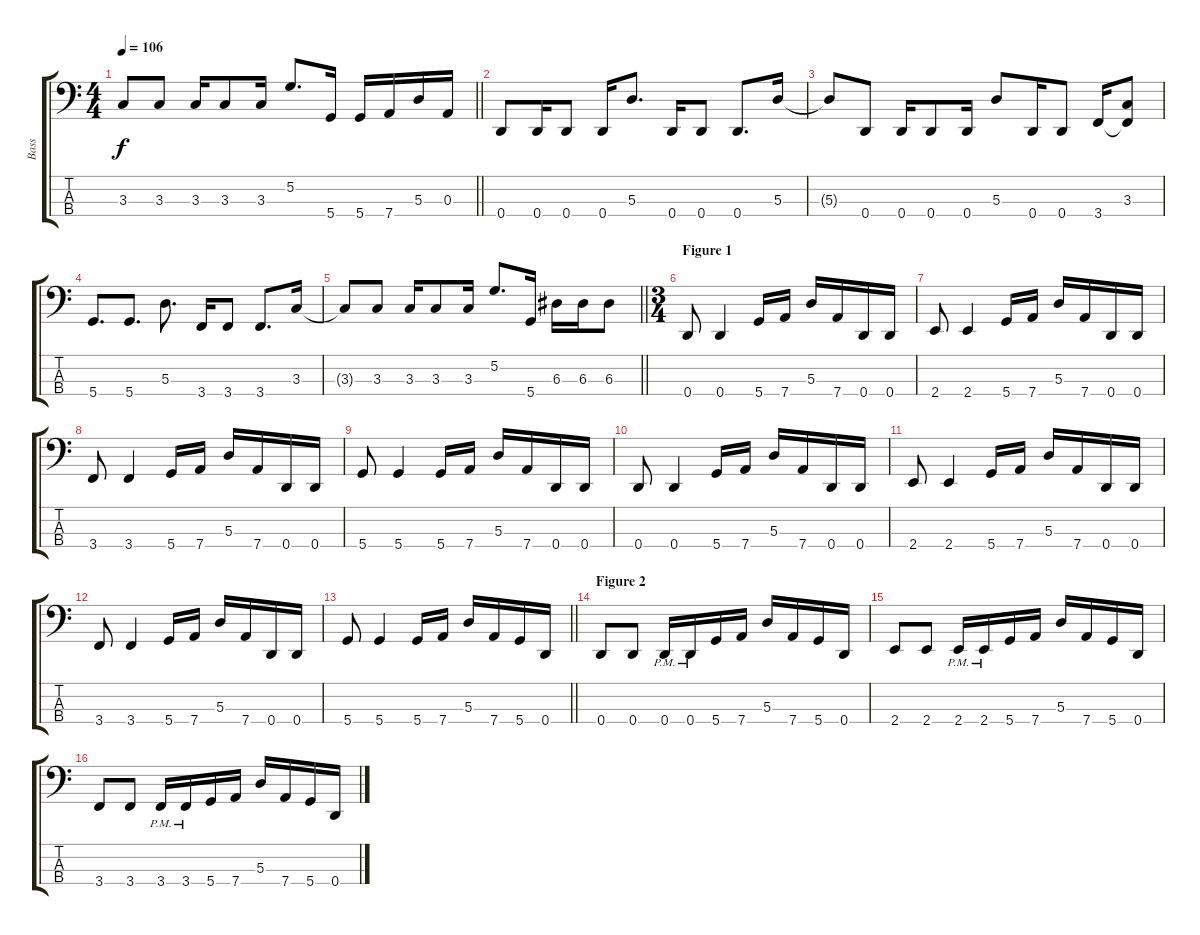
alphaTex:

\track ("Bass" "Bass") {instrument electricbasspick}
\staff {score tabs}
\tuning (G2 D2 A1 D1) {hide}
\ts (4 4)
\tempo 106
\clef f4
\barLineRight lightlight
\ks c
3.3{t}.8{dy f} 3.3.8 3.3.16 3.3.8 3.3.16 5.2.8{d} 5.4.16 5.4.16 7.4.16 5.3.16 0.3.16 |
0.4.8 0.4.16 0.4.8 0.4.16 5.3.8{d} 0.4.16 0.4.8 0.4.8{d} 5.3.16 |
5.3{t}.8 0.4.8 0.4.16 0.4.8 0.4.16 5.3.8 0.4.16 0.4.8 3.4.16 (3.3 3.4{t}).8 |
5.4.8{d} 5.4.8{d} 5.3.8{d} 3.4.16 3.4.8 3.4.8{d} 3.3.16 |
\barLineRight lightlight
3.3{t}.8 3.3.8 3.3.16 3.3.8 3.3.16 5.2.8{d} 5.4.16 6.3.16 6.3.16 6.3.8 |
\ts (3 4)
\section ("" "Figure 1")
0.4.8 0.4.4 5.4.16 7.4.16 5.3.16 7.4.16 0.4.16 0.4.16 |
2.4.8 2.4.4 5.4.16 7.4.16 5.3.16 7.4.16 0.4.16 0.4.16 |
3.4.8 3.4.4 5.4.16 7.4.16 5.3.16 7.4.16 0.4.16 0.4.16 |
5.4.8 5.4.4 5.4.16 7.4.16 5.3.16 7.4.16 0.4.16 0.4.16 |
0.4.8 0.4.4 5.4.16 7.4.16 5.3.16 7.4.16 0.4.16 0.4.16 |
2.4.8 2.4.4 5.4.16 7.4.16 5.3.16 7.4.16 0.4.16 0.4.16 |
3.4.8 3.4.4 5.4.16 7.4.16 5.3.16 7.4.16 0.4.16 0.4.16 |
\barLineRight lightlight
5.4.8 5.4.4 5.4.16 7.4.16 5.3.16 7.4.16 5.4.16 0.4.16 |
\section ("" "Figure 2")
0.4.8 0.4.8 0.4{pm}.16 0.4{pm}.16 5.4.16 7.4.16 5.3.16 7.4.16 5.4.16 0.4.16 |
2.4.8 2.4.8 2.4{pm}.16 2.4{pm}.16 5.4.16 7.4.16 5.3.16 7.4.16 5.4.16 0.4.16 |
3.4.8 3.4.8 3.4{pm}.16 3.4{pm}.16 5.4.16 7.4.16 5.3.16 7.4.16 5.4.16 0.4.16
